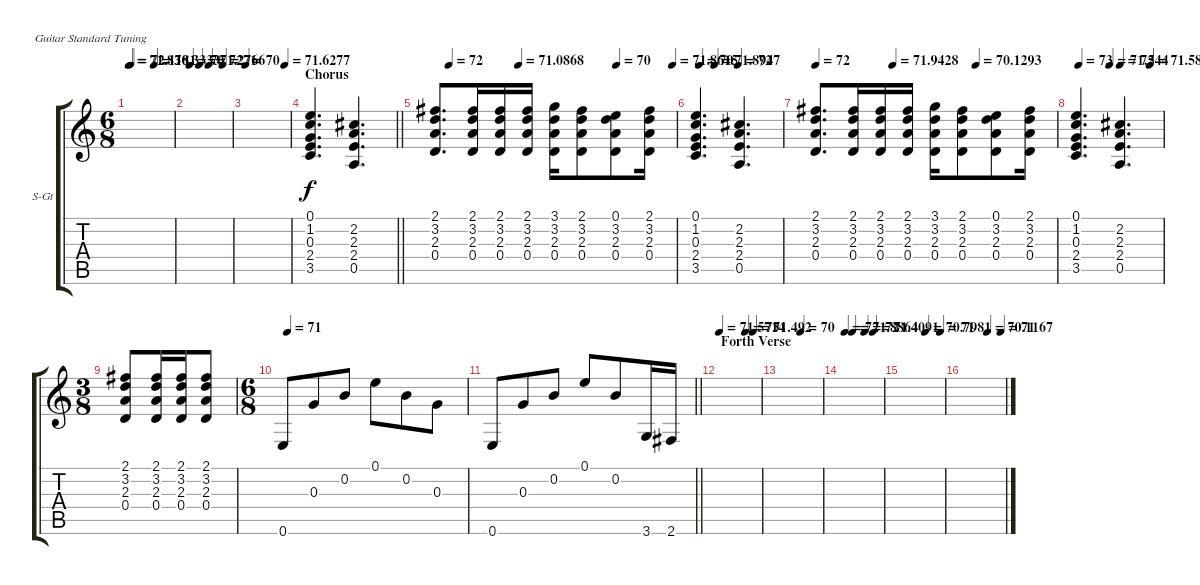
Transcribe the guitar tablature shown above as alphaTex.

\bracketExtendMode groupsimilarinstruments
\firstSystemTrackNameOrientation horizontal
\otherSystemsTrackNameOrientation horizontal
\track ("Electric clean 1 doubling" "S-Gt") {instrument acousticguitarsteel}
\staff {score tabs}
\tuning (E4 B3 G3 D3 A2 E2)
\ts (6 8)
\tempo
71.83
\tempo (72.1181 0.03125)
\tempo (70.3333 0.56875)
\accidentals auto
\clef g2
\ottava regular
\simile none
\ks c
|
\tempo (70 0.05625)
\tempo (71.2766 0.275)
\tempo (72 0.4875)
\tempo (71 0.80625)
|
\tempo 70
\tempo (71.6277 0.89375)
|
\section ("" "Chorus")
\barLineRight lightlight
(0.1 1.2 0.3 2.4 3.5).4{d} (2.2 2.3 2.4 0.5).4{d} |
\tempo (72 0.0625)
\tempo (71.0868 0.35)
\tempo (70 0.75625)
\tempo (71.8615 0.9875)
(2.1 3.2 2.3 0.4).8{d} (2.1 3.2 2.3 0.4).16 (2.1 3.2 2.3 0.4).16 (2.1 3.2 2.3 0.4).16 (3.1 3.2 2.3 0.4).16 (2.1 3.2 2.3 0.4).8 (0.1 3.2 2.3 0.4).8 (2.1 3.2 2.3 0.4).16 |
\tempo (70 0.05625)
\tempo (71.8947 0.23125)
\tempo (72 0.5)
(0.1 1.2 0.3 2.4 3.5).4{d} (2.2 2.3 2.4 0.5).4{d} |
\tempo (72 0.00625)
\tempo (71.9428 0.325)
\tempo (70.1293 0.66875)
(2.1 3.2 2.3 0.4).8{d} (2.1 3.2 2.3 0.4).16 (2.1 3.2 2.3 0.4).16 (2.1 3.2 2.3 0.4).16 (3.1 3.2 2.3 0.4).16 (2.1 3.2 2.3 0.4).8 (0.1 3.2 2.3 0.4).8 (2.1 3.2 2.3 0.4).16 |
\tempo (73 0.04375)
\tempo (71.544 0.4)
\tempo (72 0.51875)
\tempo (71.5897 0.8625)
(0.1 1.2 0.3 2.4 3.5).4{d} (2.2 2.3 2.4 0.5).4{d} |
\ts (3 8)
\beaming (8 3)
(2.1 3.2 2.3 0.4).8 (2.1 3.2 2.3 0.4).16 (2.1 3.2 2.3 0.4).16 (2.1 3.2 2.3 0.4).8 |
\ts (6 8)
\beaming (8 3 3)
\tempo (71 0.03125)
0.6.8 0.3.8 0.2.8 0.1.8 0.2.8 0.3.8 |
\barLineRight lightlight
0.6.8 0.3.8 0.2.8 0.1.8 0.2.8 3.6.16 2.6.16 |
\section ("" "Forth Verse")
\tempo
71.5714
\tempo (73 0.6375)
\tempo (71.492 0.825)
|
\tempo (70 0.4875)
|
\tempo (72 0.08125)
\tempo (71.8864 0.2625)
\tempo (72 0.5625)
\tempo (71.4091 0.76875)
|
\tempo (70.7981 0.55625)
\tempo (71 0.91875)
|
\tempo (70.1167 0.58125)
\tempo (71 0.90625)
